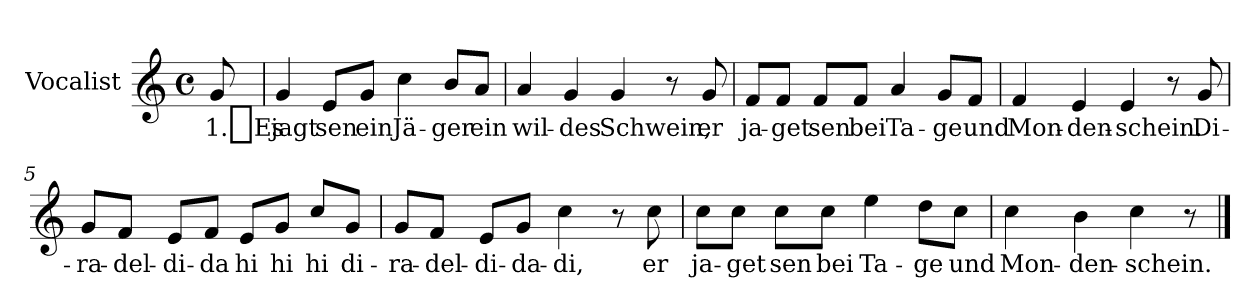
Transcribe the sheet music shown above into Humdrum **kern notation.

**kern	**text
*part1	*part1
*staff1	*staff1
*I"Vocalist	*
*k[]	*
*C:	*
*M4/4	*
*met(c)	*
=	=
8g	1._Es
=1	=1
4g	jagt
8eL	sen
8gJ	ein
4cc	Jä-
8bL	-ger
8aJ	ein
=2	=2
4a	wil-
4g	-des
4g	Schwein,
8r	.
8g	er
=3	=3
8fL	ja-
8fJ	-get
8fL	sen
8fJ	bei
4a	Ta-
8gL	-ge
8fJ	und
=4	=4
4f	Mon-
4e	-den-
4e	-schein.
8r	.
8g	Di-
=5	=5
8gL	-ra-
8fJ	-del-
8eL	-di-
8fJ	-da
8eL	hi
8gJ	hi
8ccL	hi
8gJ	di-
=6	=6
8gL	-ra-
8fJ	-del-
8eL	-di-
8gJ	-da-
4cc	-di,
8r	.
8cc	er
=7	=7
8ccL	ja-
8ccJ	-get
8ccL	sen
8ccJ	bei
4ee	Ta-
8ddL	-ge
8ccJ	und
=8	=8
4cc	Mon-
4b	-den-
4cc	-schein.
8r	.
==	==
*-	*-
